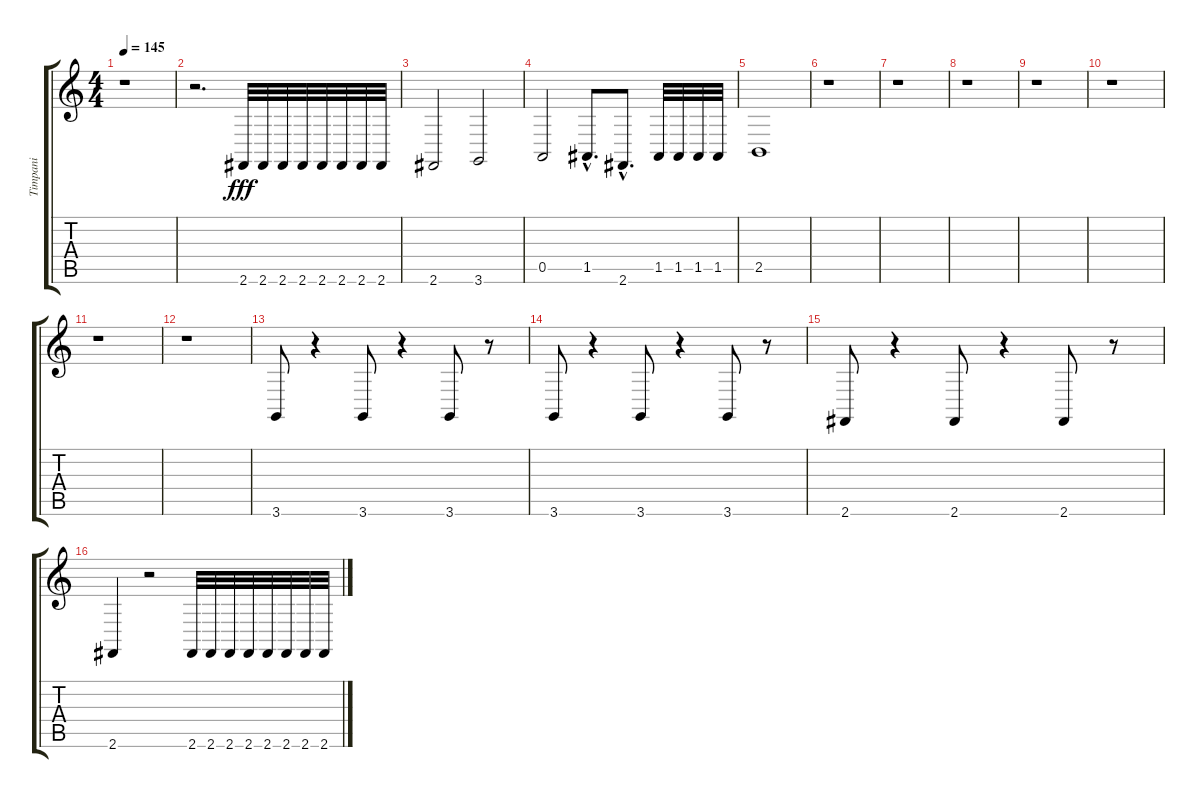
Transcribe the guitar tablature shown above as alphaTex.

\track ("Timpani" "Timpani") {instrument timpani}
\staff {score tabs}
\tuning (E4 B3 G3 D3 A2 E2) {hide}
\ts (4 4)
\tempo 145
\clef g2
\ks c
r.1{dy fff} |
r.2{d} 2.6.32 2.6.32 2.6.32 2.6.32 2.6.32 2.6.32 2.6.32 2.6.32 |
2.6.2 3.6.2 |
0.5.2 1.5{hac}.8{d} 2.6{hac}.8{d} 1.5.32 1.5.32 1.5.32 1.5.32 |
2.5.1 |
r.1 |
r.1 |
r.1 |
r.1 |
r.1 |
r.1 |
r.1 |
3.6.8 r.4 3.6.8 r.4 3.6.8 r.8 |
3.6.8 r.4 3.6.8 r.4 3.6.8 r.8 |
2.6.8 r.4 2.6.8 r.4 2.6.8 r.8 |
2.6.4 r.2 2.6.32 2.6.32 2.6.32 2.6.32 2.6.32 2.6.32 2.6.32 2.6.32
